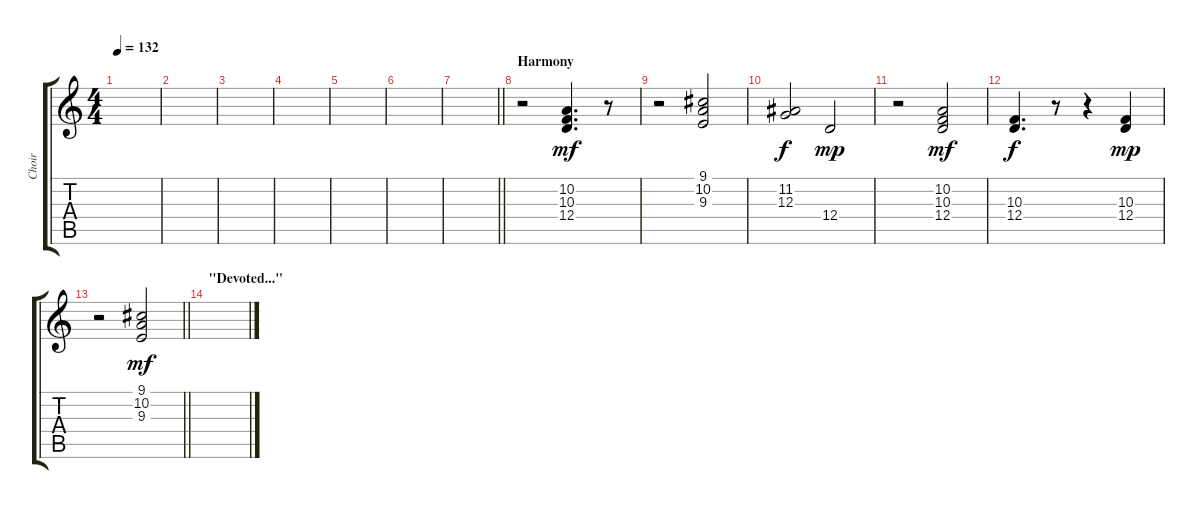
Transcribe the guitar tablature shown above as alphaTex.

\track ("Choir" "Choir") {instrument choiraahs}
\staff {score tabs}
\tuning (E4 B3 G3 D3 A2 E2) {hide}
\ts (4 4)
\tempo 132
\clef g2
\ks c
|
|
|
|
|
|
\barLineRight lightlight
|
\section ("" "Harmony")
r.2 (10.2 10.3 12.4).4{d dy mf} r.8 |
r.2 (9.1 10.2 9.3).2 |
(11.2 12.3).2{dy f} 12.4.2{dy mp} |
r.2 (10.2 10.3 12.4).2{dy mf} |
(10.3 12.4).4{d dy f} r.8 r.4 (10.3 12.4).4{dy mp} |
\barLineRight lightlight
r.2 (9.1 10.2 9.3).2{dy mf} |
\section ("" "\"Devoted...\" ")
